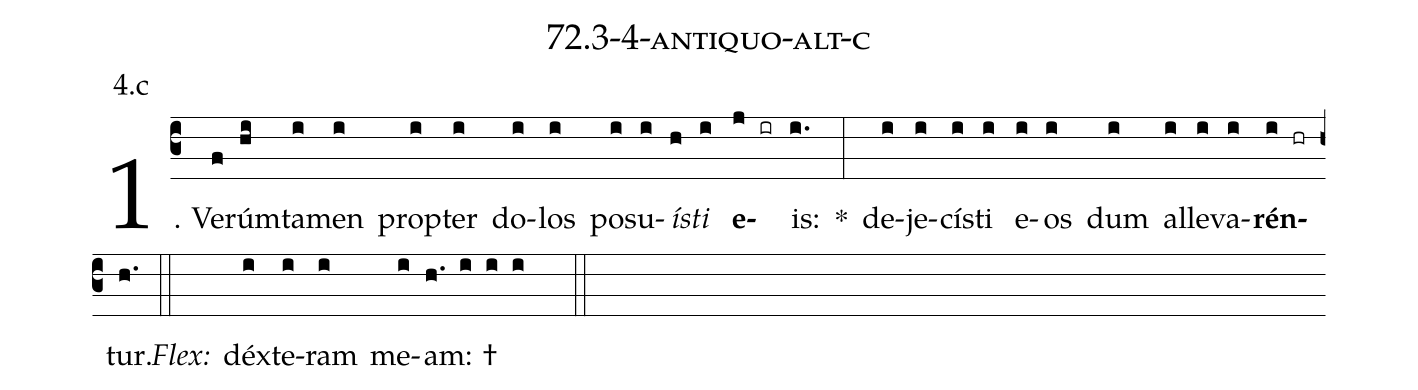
name: 72.3-4-antiquo-alt-c;
annotation: 4.c;
%%
(c3)1. Ve(f)rúm(hi)ta(i)men(i) prop(i)ter(i) do(i)los(i) po(i)su(i)<i>ís</i>(h)<i>ti</i>(i) <b>e</b>(j ir)is:(i.) *(:) de(i)je(i)cís(i)ti(i) e(i)os(i) dum(i) al(i)le(i)va(i)<b>rén</b>(i hr)tur.(h.) (::)
<i>Flex:</i>()  déx(i)te(i)ram(i) me(i)am: †(h. i i i  ::)

%E(i) u(i) o(i) u(i) a(i) e.(h.) (::)
